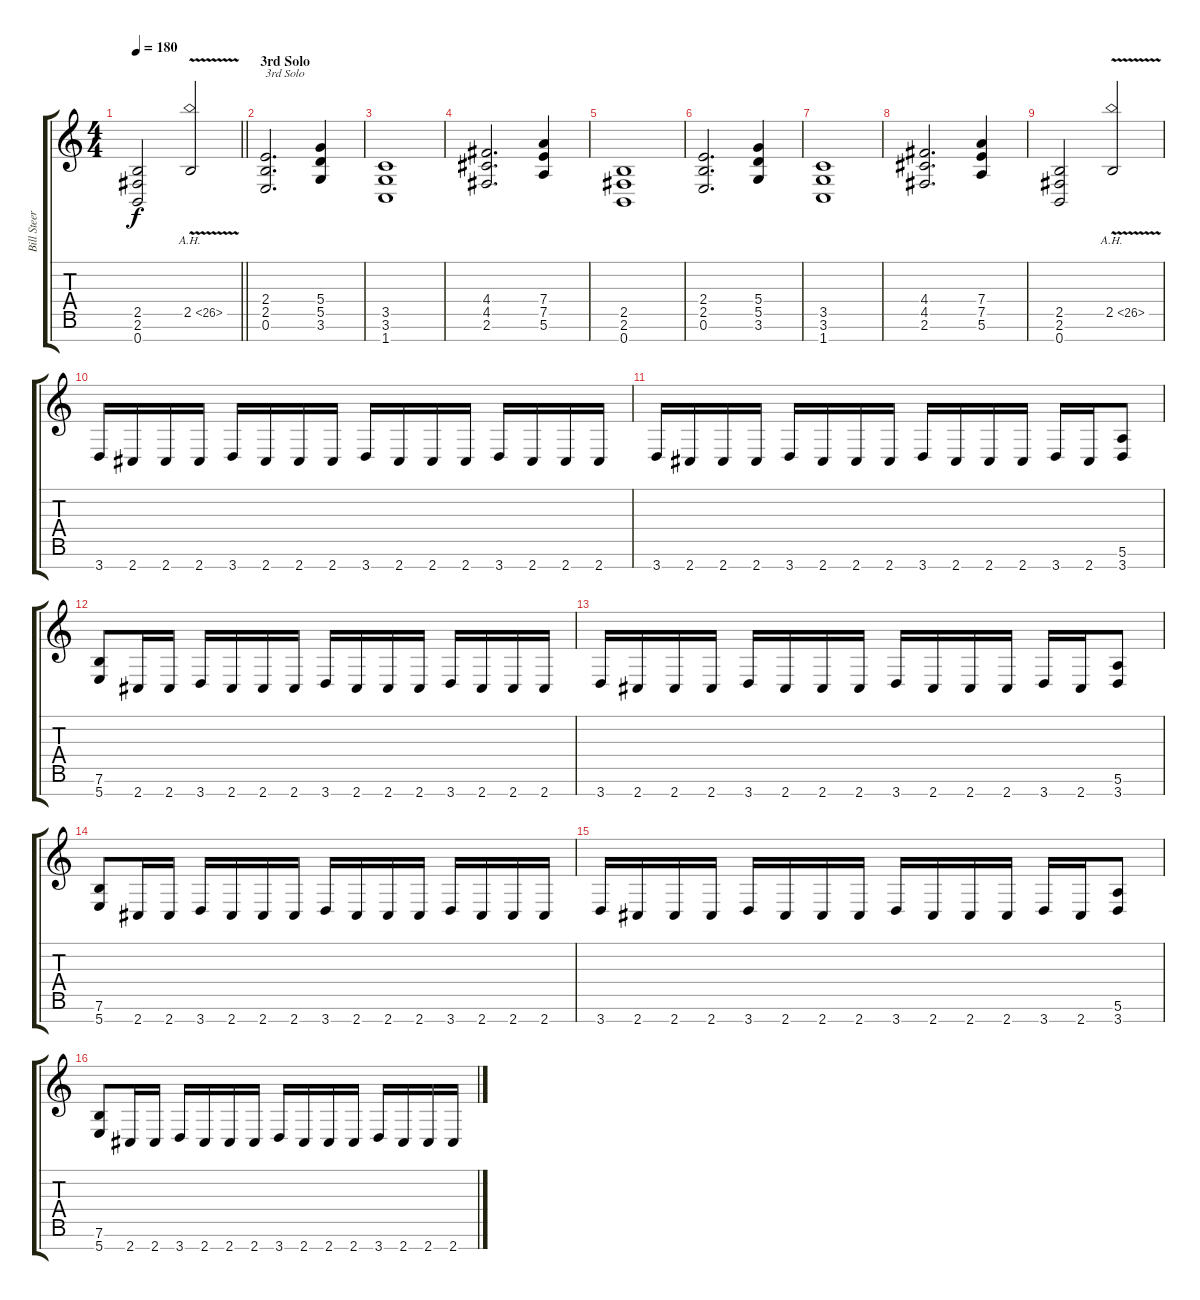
\track ("Bill Steer" "Bill Steer") {instrument distortionguitar}
\staff {score tabs}
\tuning (E4 B3 G3 D3 A2 E2 B1) {hide}
\ts (4 4)
\tempo 180
\clef g2
\barLineRight lightlight
\ks c
(2.5 2.6 0.7).2{dy f} 2.5{ah 24 v}.2 |
\section ("" "3rd Solo")
(2.4 2.5 0.6).2{d txt "3rd Solo"} (5.4 5.5 3.6).4 |
(3.5 3.6 1.7).1 |
(4.4 4.5 2.6).2{d} (7.4 7.5 5.6).4 |
(2.5 2.6 0.7).1 |
(2.4 2.5 0.6).2{d} (5.4 5.5 3.6).4 |
(3.5 3.6 1.7).1 |
(4.4 4.5 2.6).2{d} (7.4 7.5 5.6).4 |
(2.5 2.6 0.7).2 2.5{ah 24 v}.2 |
3.7.16 2.7.16 2.7.16 2.7.16 3.7.16 2.7.16 2.7.16 2.7.16 3.7.16 2.7.16 2.7.16 2.7.16 3.7.16 2.7.16 2.7.16 2.7.16 |
3.7.16 2.7.16 2.7.16 2.7.16 3.7.16 2.7.16 2.7.16 2.7.16 3.7.16 2.7.16 2.7.16 2.7.16 3.7.16 2.7.16 (5.6 3.7).8 |
(7.6 5.7).8 2.7.16 2.7.16 3.7.16 2.7.16 2.7.16 2.7.16 3.7.16 2.7.16 2.7.16 2.7.16 3.7.16 2.7.16 2.7.16 2.7.16 |
3.7.16 2.7.16 2.7.16 2.7.16 3.7.16 2.7.16 2.7.16 2.7.16 3.7.16 2.7.16 2.7.16 2.7.16 3.7.16 2.7.16 (5.6 3.7).8 |
(7.6 5.7).8 2.7.16 2.7.16 3.7.16 2.7.16 2.7.16 2.7.16 3.7.16 2.7.16 2.7.16 2.7.16 3.7.16 2.7.16 2.7.16 2.7.16 |
3.7.16 2.7.16 2.7.16 2.7.16 3.7.16 2.7.16 2.7.16 2.7.16 3.7.16 2.7.16 2.7.16 2.7.16 3.7.16 2.7.16 (5.6 3.7).8 |
(7.6 5.7).8 2.7.16 2.7.16 3.7.16 2.7.16 2.7.16 2.7.16 3.7.16 2.7.16 2.7.16 2.7.16 3.7.16 2.7.16 2.7.16 2.7.16
